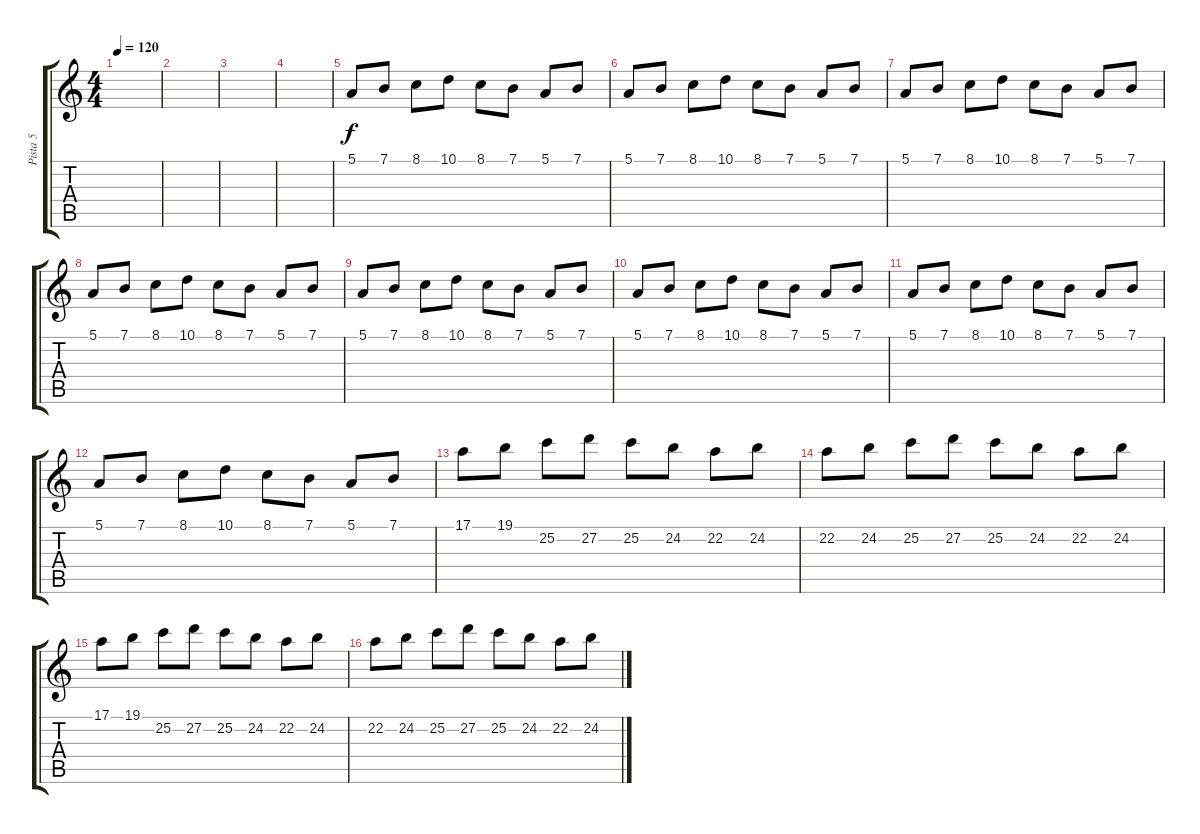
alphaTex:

\track ("Pista 5" "Pista 5") {instrument stringensemble1}
\staff {score tabs}
\tuning (E4 B3 G3 D3 A2 E2) {hide}
\ts (4 4)
\tempo 120
\clef g2
\ks c
|
|
|
|
5.1.8 7.1.8 8.1.8 10.1.8 8.1.8 7.1.8 5.1.8 7.1.8 |
5.1.8 7.1.8 8.1.8 10.1.8 8.1.8 7.1.8 5.1.8 7.1.8 |
5.1.8 7.1.8 8.1.8 10.1.8 8.1.8 7.1.8 5.1.8 7.1.8 |
5.1.8 7.1.8 8.1.8 10.1.8 8.1.8 7.1.8 5.1.8 7.1.8 |
5.1.8 7.1.8 8.1.8 10.1.8 8.1.8 7.1.8 5.1.8 7.1.8 |
5.1.8 7.1.8 8.1.8 10.1.8 8.1.8 7.1.8 5.1.8 7.1.8 |
5.1.8 7.1.8 8.1.8 10.1.8 8.1.8 7.1.8 5.1.8 7.1.8 |
5.1.8 7.1.8 8.1.8 10.1.8 8.1.8 7.1.8 5.1.8 7.1.8 |
17.1.8 19.1.8 25.2.8 27.2.8 25.2.8 24.2.8 22.2.8 24.2.8 |
22.2.8 24.2.8 25.2.8 27.2.8 25.2.8 24.2.8 22.2.8 24.2.8 |
17.1.8 19.1.8 25.2.8 27.2.8 25.2.8 24.2.8 22.2.8 24.2.8 |
22.2.8 24.2.8 25.2.8 27.2.8 25.2.8 24.2.8 22.2.8 24.2.8
